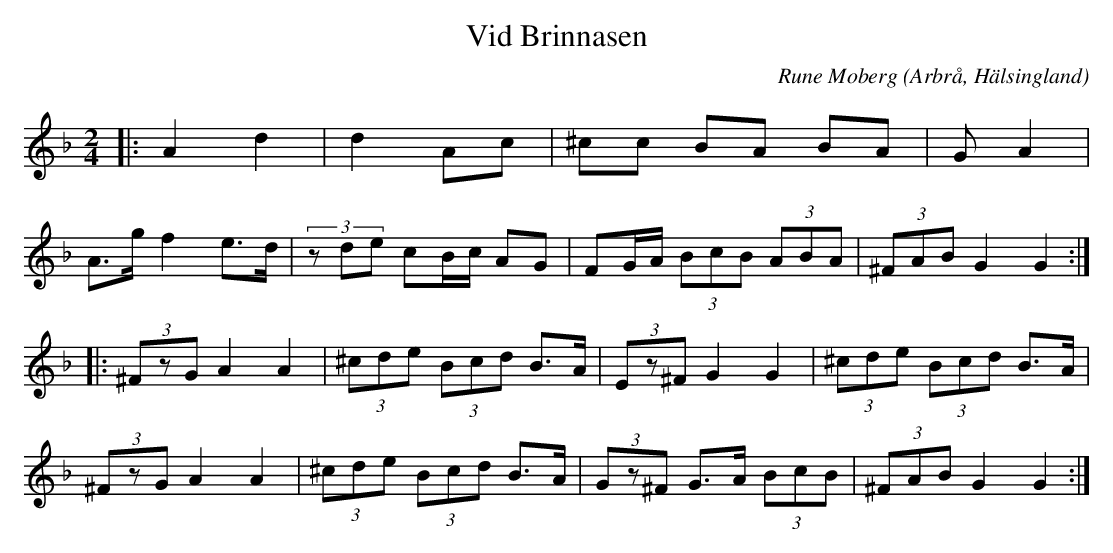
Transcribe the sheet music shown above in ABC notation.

X:1
T:Vid Brinnasen
C: Rune Moberg
O:Arbrå, Hälsingland
M:2/4
L:1/8
K:Dm
|: A2 d2|d2 Ac|^cc BA BA|G A2|
A>g f2 e>d|(3zde cB/c/ AG|FG/A/ (3BcB (3ABA|(3^FAB G2 G2:|
|:(3^FzG A2 A2|(3^cde (3Bcd B>A|(3Ez^F G2 G2|(3^cde (3Bcd B>A|
(3^FzG A2 A2|(3^cde (3Bcd B>A| (3Gz^F G>A (3BcB|(3^FAB G2 G2:|
